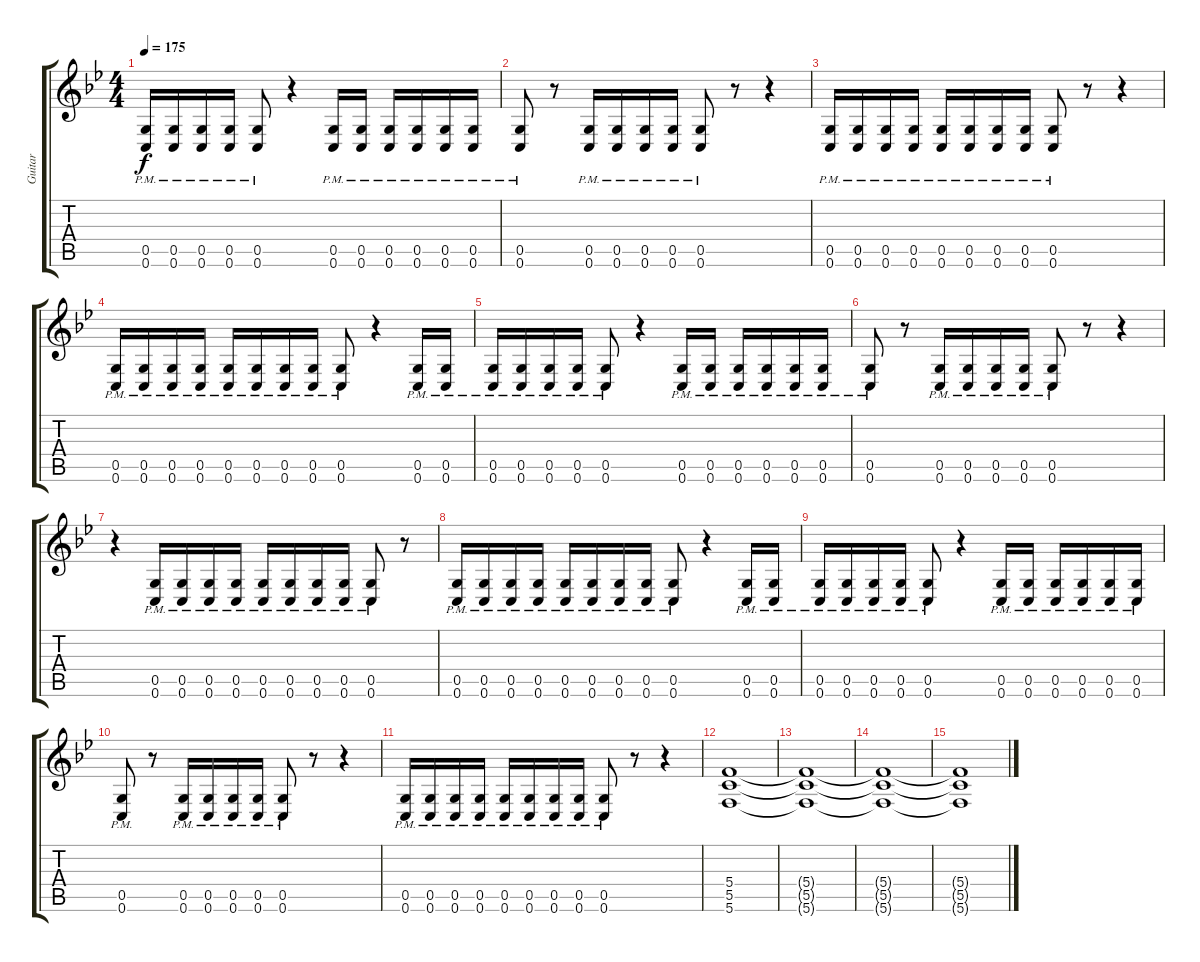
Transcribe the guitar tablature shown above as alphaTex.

\track ("Guitar" "Guitar") {instrument distortionguitar}
\staff {score tabs}
\tuning (D4 A3 F3 C3 G2 C2) {hide}
\ts (4 4)
\tempo 175
\clef g2
\ks bb
(0.5{pm} 0.6{pm}).16{dy f} (0.5{pm} 0.6{pm}).16 (0.5{pm} 0.6{pm}).16 (0.5{pm} 0.6{pm}).16 (0.5{pm} 0.6{pm}).8 r.4 (0.5{pm} 0.6{pm}).16 (0.5{pm} 0.6{pm}).16 (0.5{pm} 0.6{pm}).16 (0.5{pm} 0.6{pm}).16 (0.5{pm} 0.6{pm}).16 (0.5{pm} 0.6{pm}).16 |
(0.5{pm} 0.6{pm}).8 r.8 (0.5{pm} 0.6{pm}).16 (0.5{pm} 0.6{pm}).16 (0.5{pm} 0.6{pm}).16 (0.5{pm} 0.6{pm}).16 (0.5{pm} 0.6{pm}).8 r.8 r.4 |
(0.5{pm} 0.6{pm}).16 (0.5{pm} 0.6{pm}).16 (0.5{pm} 0.6{pm}).16 (0.5{pm} 0.6{pm}).16 (0.5{pm} 0.6{pm}).16 (0.5{pm} 0.6{pm}).16 (0.5{pm} 0.6{pm}).16 (0.5{pm} 0.6{pm}).16 (0.5{pm} 0.6{pm}).8 r.8 r.4 |
(0.5{pm} 0.6{pm}).16 (0.5{pm} 0.6{pm}).16 (0.5{pm} 0.6{pm}).16 (0.5{pm} 0.6{pm}).16 (0.5{pm} 0.6{pm}).16 (0.5{pm} 0.6{pm}).16 (0.5{pm} 0.6{pm}).16 (0.5{pm} 0.6{pm}).16 (0.5{pm} 0.6{pm}).8 r.4 (0.5{pm} 0.6{pm}).16 (0.5{pm} 0.6{pm}).16 |
(0.5{pm} 0.6{pm}).16 (0.5{pm} 0.6{pm}).16 (0.5{pm} 0.6{pm}).16 (0.5{pm} 0.6{pm}).16 (0.5{pm} 0.6{pm}).8 r.4 (0.5{pm} 0.6{pm}).16 (0.5{pm} 0.6{pm}).16 (0.5{pm} 0.6{pm}).16 (0.5{pm} 0.6{pm}).16 (0.5{pm} 0.6{pm}).16 (0.5{pm} 0.6{pm}).16 |
(0.5{pm} 0.6{pm}).8 r.8 (0.5{pm} 0.6{pm}).16 (0.5{pm} 0.6{pm}).16 (0.5{pm} 0.6{pm}).16 (0.5{pm} 0.6{pm}).16 (0.5{pm} 0.6{pm}).8 r.8 r.4 |
r.4 (0.5{pm} 0.6{pm}).16 (0.5{pm} 0.6{pm}).16 (0.5{pm} 0.6{pm}).16 (0.5{pm} 0.6{pm}).16 (0.5{pm} 0.6{pm}).16 (0.5{pm} 0.6{pm}).16 (0.5{pm} 0.6{pm}).16 (0.5{pm} 0.6{pm}).16 (0.5{pm} 0.6{pm}).8 r.8 |
(0.5{pm} 0.6{pm}).16 (0.5{pm} 0.6{pm}).16 (0.5{pm} 0.6{pm}).16 (0.5{pm} 0.6{pm}).16 (0.5{pm} 0.6{pm}).16 (0.5{pm} 0.6{pm}).16 (0.5{pm} 0.6{pm}).16 (0.5{pm} 0.6{pm}).16 (0.5{pm} 0.6{pm}).8 r.4 (0.5{pm} 0.6{pm}).16 (0.5{pm} 0.6{pm}).16 |
(0.5{pm} 0.6{pm}).16 (0.5{pm} 0.6{pm}).16 (0.5{pm} 0.6{pm}).16 (0.5{pm} 0.6{pm}).16 (0.5{pm} 0.6{pm}).8 r.4 (0.5{pm} 0.6{pm}).16 (0.5{pm} 0.6{pm}).16 (0.5{pm} 0.6{pm}).16 (0.5{pm} 0.6{pm}).16 (0.5{pm} 0.6{pm}).16 (0.5{pm} 0.6{pm}).16 |
(0.5{pm} 0.6{pm}).8 r.8 (0.5{pm} 0.6{pm}).16 (0.5{pm} 0.6{pm}).16 (0.5{pm} 0.6{pm}).16 (0.5{pm} 0.6{pm}).16 (0.5{pm} 0.6{pm}).8 r.8 r.4 |
(0.5{pm} 0.6{pm}).16 (0.5{pm} 0.6{pm}).16 (0.5{pm} 0.6{pm}).16 (0.5{pm} 0.6{pm}).16 (0.5{pm} 0.6{pm}).16 (0.5{pm} 0.6{pm}).16 (0.5{pm} 0.6{pm}).16 (0.5{pm} 0.6{pm}).16 (0.5{pm} 0.6{pm}).8 r.8 r.4 |
(5.4 5.5 5.6).1 |
(5.4{t} 5.5{t} 5.6{t}).1 |
(5.4{t} 5.5{t} 5.6{t}).1 |
(5.4{t} 5.5{t} 5.6{t}).1
